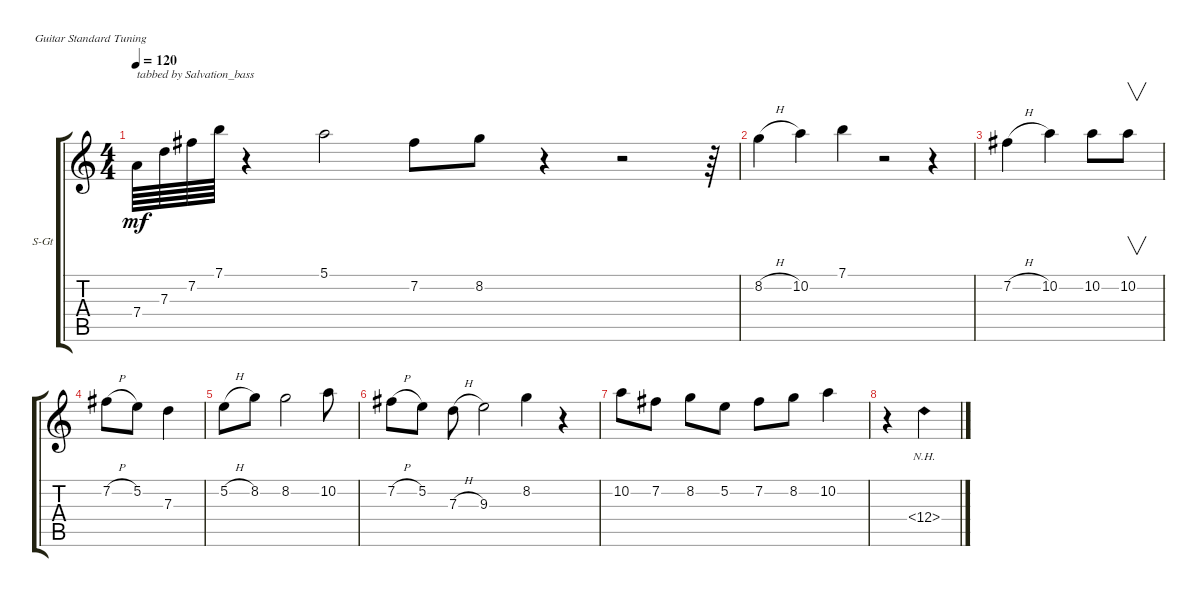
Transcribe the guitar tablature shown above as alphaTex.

\defaultSystemsLayout 4
\bracketExtendMode groupsimilarinstruments
\firstSystemTrackNameOrientation horizontal
\otherSystemsTrackNameOrientation horizontal
\track ("Acoustic Guitar" "S-Gt") {instrument acousticguitarsteel}
\staff {score tabs}
\tuning (E4 B3 G3 D3 A2 E2)
\ts (4 4)
\tempo 120
\clef g2
\ks c
7.4.64{txt "tabbed by Salvation_bass" dy mf instrument acousticguitarsteel} 7.3.64 7.2.64 7.1.64 r.4 5.1.2 7.2.8 8.2.8 r.4 r.2 r.64 |
8.2{h}.4 10.2.4 7.1.4 r.2 r.4 |
7.2{h}.4 10.2.4 10.2.8 10.2.8{v} |
7.2{h}.8 5.2.8 7.3.4 |
5.2{h}.8 8.2.8 8.2.2 10.2.8 |
7.2{h}.8 5.2.8 7.3{h}.8 9.3.2 8.2.4 r.4 |
10.2.8 7.2.8 8.2.8 5.2.8 7.2.8 8.2.8 10.2.4 |
r.4 12.4{nh}.4
